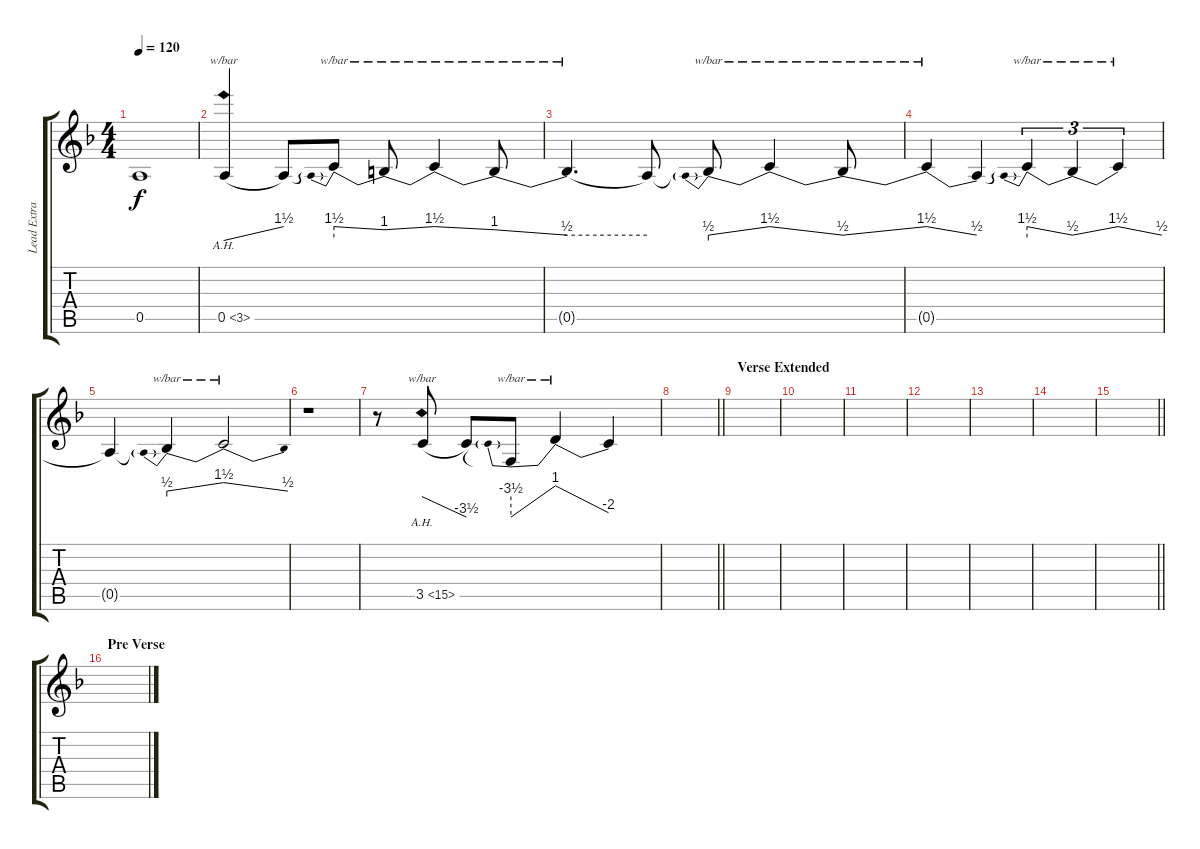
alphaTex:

\track ("Lead Extra" "Lead Extra") {instrument distortionguitar}
\staff {score tabs}
\tuning (E4 B3 G3 D3 A2 D2) {hide}
\ts (4 4)
\tempo 120
\clef g2
\ks f
0.5{t}.1{dy f} |
0.5{ah 3}.4{tbe (dive default 0 0 60 6)} 0.5{t}.8 0.5{t}.8{tbe (predivedive default 0 6 60 4)} 0.5{t}.8{tbe (dive default 0 4 60 6)} 0.5{t}.4{tbe (dive default 0 6 60 4)} 0.5{t}.8{tbe (dive default 0 4 60 2)} |
0.5{t}.4{d tbe (hold default 0 2 60 2)} 0.5{t}.8 0.5{t}.8{tbe (predivedive default 0 2 60 6)} 0.5{t}.4{tbe (dive default 0 6 60 2)} 0.5{t}.8{tbe (dive default 0 2 60 6)} |
0.5{t}.4{tbe (dive default 0 6 60 2)} 0.5{t}.4 0.5{t}.4{tu (3 2) tbe (predivedive default 0 6 60 2)} 0.5{t}.4{tu (3 2) tbe (dive default 0 2 60 6)} 0.5{t}.4{tu (3 2) tbe (dive default 0 6 60 2)} |
0.5{t}.4 0.5{t}.4{tbe (predivedive default 0 2 60 6)} 0.5{t}.2{tbe (dive default 0 6 60 2)} |
r.1 |
r.8 3.5{ah 12}.8{tbe (dive default 0 0 60 -14)} 3.5{t}.8 3.5{t}.8{tbe (predivedive default 0 -14 60 4)} 3.5{t}.4{tbe (dive default 0 4 60 -8)} 3.5{t}.4 |
\barLineRight lightlight
|
\section ("" "Verse Extended")
|
|
|
|
|
|
\barLineRight lightlight
|
\section ("" "Pre Verse")
